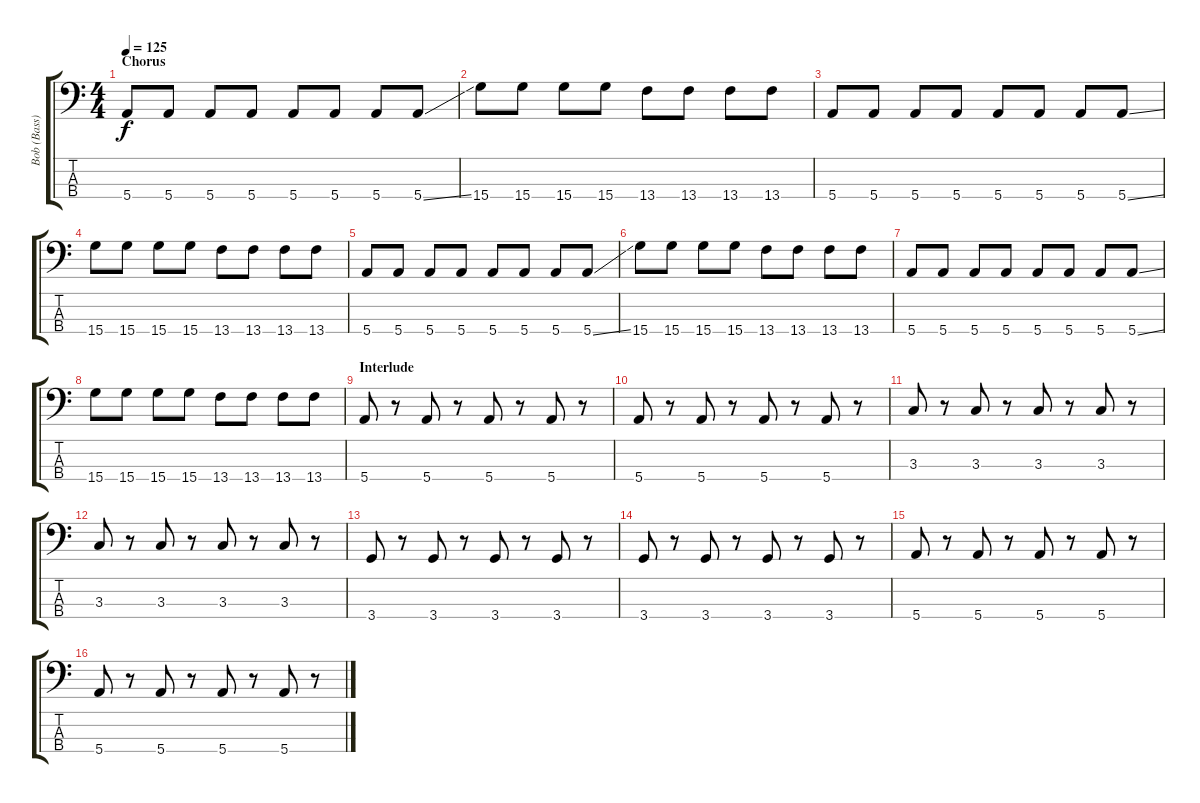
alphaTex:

\track ("Bob (Bass)" "Bob (Bass)") {instrument electricbasspick}
\staff {score tabs}
\tuning (G2 D2 A1 E1) {hide}
\ts (4 4)
\section ("" "Chorus")
\tempo 125
\clef f4
\ks c
5.4.8{dy f} 5.4.8 5.4.8 5.4.8 5.4.8 5.4.8 5.4.8 5.4{ss}.8 |
15.4.8 15.4.8 15.4.8 15.4.8 13.4.8 13.4.8 13.4.8 13.4.8 |
5.4.8 5.4.8 5.4.8 5.4.8 5.4.8 5.4.8 5.4.8 5.4{ss}.8 |
15.4.8 15.4.8 15.4.8 15.4.8 13.4.8 13.4.8 13.4.8 13.4.8 |
5.4.8 5.4.8 5.4.8 5.4.8 5.4.8 5.4.8 5.4.8 5.4{ss}.8 |
15.4.8 15.4.8 15.4.8 15.4.8 13.4.8 13.4.8 13.4.8 13.4.8 |
5.4.8 5.4.8 5.4.8 5.4.8 5.4.8 5.4.8 5.4.8 5.4{ss}.8 |
15.4.8 15.4.8 15.4.8 15.4.8 13.4.8 13.4.8 13.4.8 13.4.8 |
\section ("" "Interlude")
5.4.8 r.8 5.4.8 r.8 5.4.8 r.8 5.4.8 r.8 |
5.4.8 r.8 5.4.8 r.8 5.4.8 r.8 5.4.8 r.8 |
3.3.8 r.8 3.3.8 r.8 3.3.8 r.8 3.3.8 r.8 |
3.3.8 r.8 3.3.8 r.8 3.3.8 r.8 3.3.8 r.8 |
3.4.8 r.8 3.4.8 r.8 3.4.8 r.8 3.4.8 r.8 |
3.4.8 r.8 3.4.8 r.8 3.4.8 r.8 3.4.8 r.8 |
5.4.8 r.8 5.4.8 r.8 5.4.8 r.8 5.4.8 r.8 |
5.4.8 r.8 5.4.8 r.8 5.4.8 r.8 5.4.8 r.8
